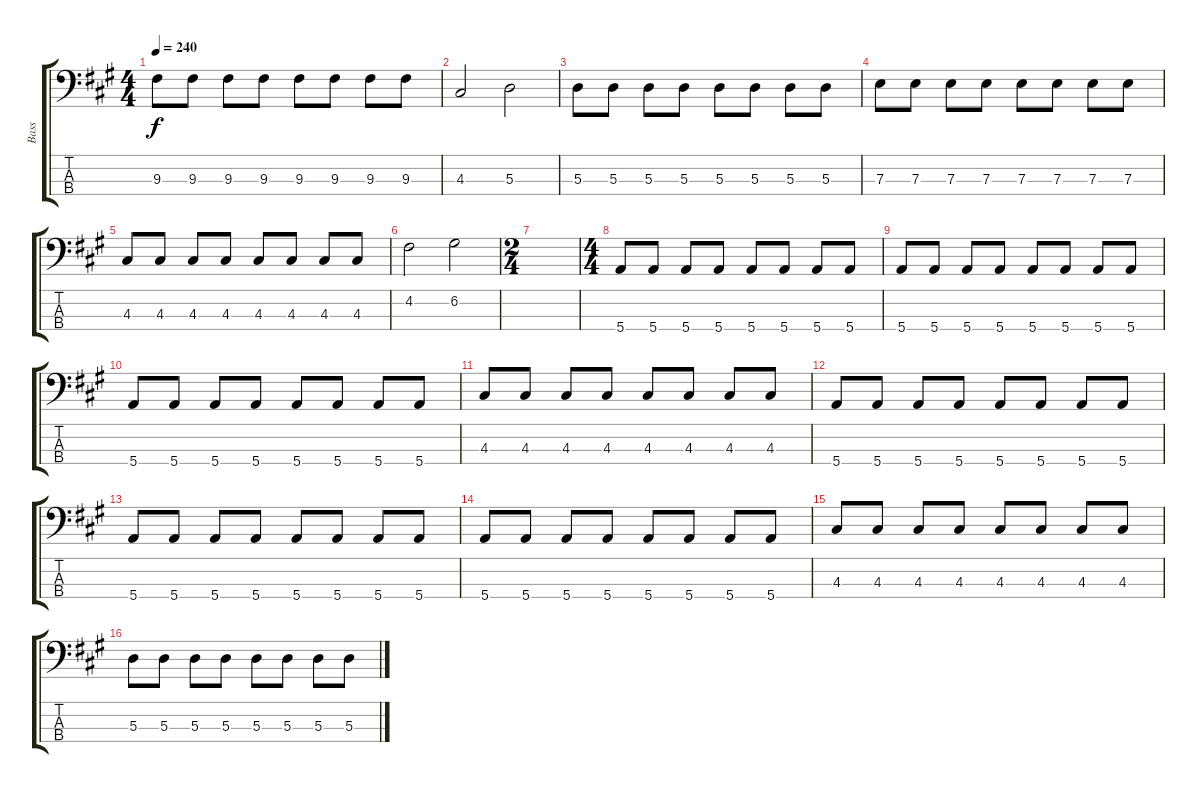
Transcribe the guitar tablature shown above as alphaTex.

\track ("Bass" "Bass") {instrument electricbasspick}
\staff {score tabs}
\tuning (G2 D2 A1 E1) {hide}
\ts (4 4)
\tempo 240
\clef f4
\ks a
9.3.8{dy f} 9.3.8 9.3.8 9.3.8 9.3.8 9.3.8 9.3.8 9.3.8 |
4.3.2 5.3.2 |
5.3.8 5.3.8 5.3.8 5.3.8 5.3.8 5.3.8 5.3.8 5.3.8 |
7.3.8 7.3.8 7.3.8 7.3.8 7.3.8 7.3.8 7.3.8 7.3.8 |
4.3.8 4.3.8 4.3.8 4.3.8 4.3.8 4.3.8 4.3.8 4.3.8 |
4.2.2 6.2.2 |
\ts (2 4)
|
\ts (4 4)
5.4.8 5.4.8 5.4.8 5.4.8 5.4.8 5.4.8 5.4.8 5.4.8 |
5.4.8 5.4.8 5.4.8 5.4.8 5.4.8 5.4.8 5.4.8 5.4.8 |
5.4.8 5.4.8 5.4.8 5.4.8 5.4.8 5.4.8 5.4.8 5.4.8 |
4.3.8 4.3.8 4.3.8 4.3.8 4.3.8 4.3.8 4.3.8 4.3.8 |
5.4.8 5.4.8 5.4.8 5.4.8 5.4.8 5.4.8 5.4.8 5.4.8 |
5.4.8 5.4.8 5.4.8 5.4.8 5.4.8 5.4.8 5.4.8 5.4.8 |
5.4.8 5.4.8 5.4.8 5.4.8 5.4.8 5.4.8 5.4.8 5.4.8 |
4.3.8 4.3.8 4.3.8 4.3.8 4.3.8 4.3.8 4.3.8 4.3.8 |
5.3.8 5.3.8 5.3.8 5.3.8 5.3.8 5.3.8 5.3.8 5.3.8
